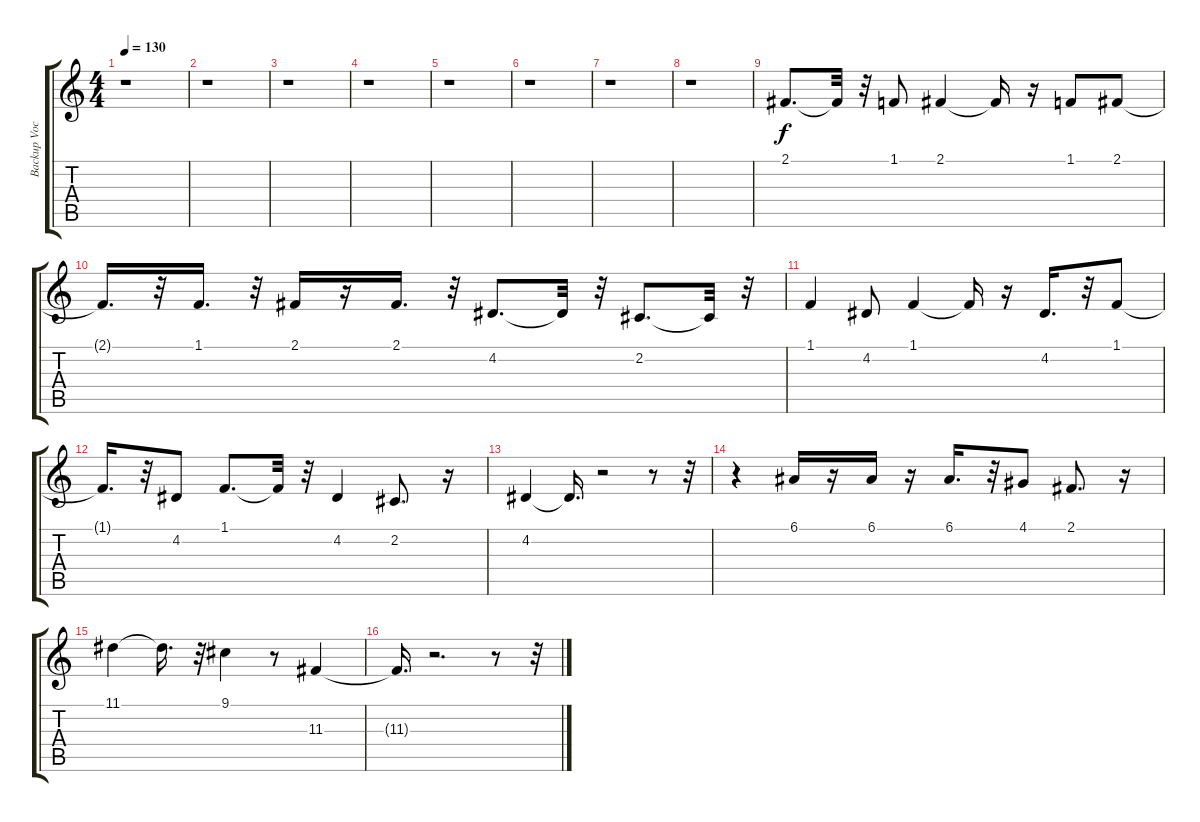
\track ("Backup Vocals" "Backup Voc") {instrument voiceoohs}
\staff {score tabs}
\tuning (E4 B3 G3 D3 A2 E2) {hide}
\ts (4 4)
\tempo 130
\clef g2
\ks c
r.1{dy f} |
r.1 |
r.1 |
r.1 |
r.1 |
r.1 |
r.1 |
r.1 |
2.1.8{d} 2.1{t}.32 r.32 1.1.8 2.1.4 2.1{t}.16 r.16 1.1.8 2.1.8 |
2.1{t}.16{d} r.32 1.1.16{d} r.32 2.1.16 r.16 2.1.16{d} r.32 4.2.8{d} 4.2{t}.32 r.32 2.2.8{d} 2.2{t}.32 r.32 |
1.1.4 4.2.8 1.1.4 1.1{t}.16 r.16 4.2.16{d} r.32 1.1.8 |
1.1{t}.16{d} r.32 4.2.8 1.1.8{d} 1.1{t}.32 r.32 4.2.4 2.2.8{d} r.16 |
4.2.4 4.2{t}.16{d} r.2 r.8 r.32 |
r.4 6.1.16 r.16 6.1.16 r.16 6.1.16{d} r.32 4.1.8 2.1.8{d} r.16 |
11.1.4 11.1{t}.16{d} r.32 9.1.4 r.8 11.3.4 |
11.3{t}.16{d} r.2{d} r.8 r.32
